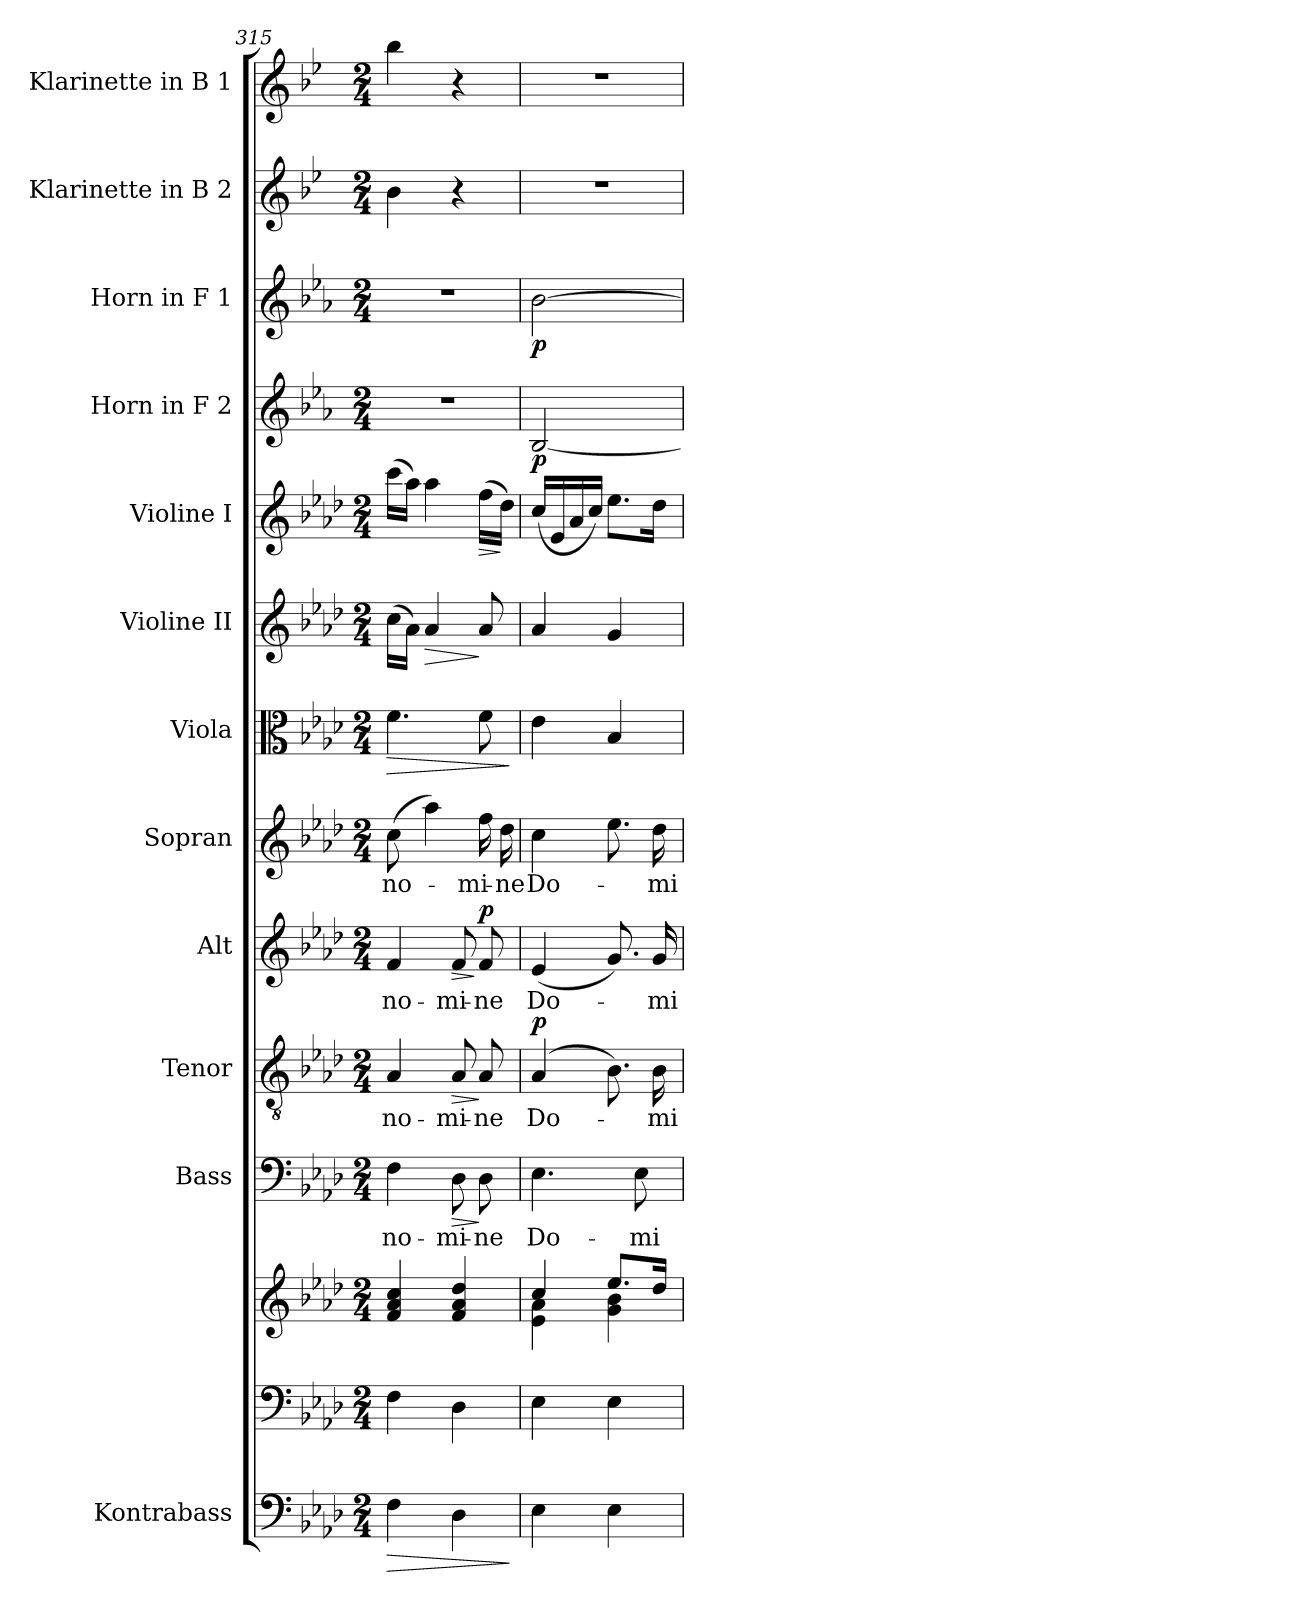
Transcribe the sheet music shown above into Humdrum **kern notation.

**kern	**dynam	**kern	**kern	**kern	**text	**dynam	**kern	**text	**dynam	**kern	**text	**dynam	**kern	**text	**kern	**dynam	**kern	**dynam	**kern	**dynam	**kern	**dynam	**kern	**dynam	**kern	**kern
*part13	*part13	*part12	*part12	*part11	*part11	*part11	*part10	*part10	*part10	*part9	*part9	*part9	*part8	*part8	*part7	*part7	*part6	*part6	*part5	*part5	*part4	*part4	*part3	*part3	*part2	*part1
*staff14	*staff14	*staff13	*staff12	*staff11	*staff11	*staff11	*staff10	*staff10	*staff10	*staff9	*staff9	*staff9	*staff8	*staff8	*staff7	*staff7	*staff6	*staff6	*staff5	*staff5	*staff4	*staff4	*staff3	*staff3	*staff2	*staff1
*I"Kontrabass	*	*	*	*I"Bass	*	*	*I"Tenor	*	*	*I"Alt	*	*	*I"Sopran	*	*I"Viola	*	*I"Violine II	*	*I"Violine I	*	*I"Horn in F 2	*	*I"Horn in F 1	*	*I"Klarinette in B 2	*I"Klarinette in B 1
*I'Kb.	*	*	*	*I'B	*	*	*I'T	*	*	*I'A	*	*	*I'S	*	*I'Vla.	*	*I'Vl. II	*	*I'Vl. I	*	*I'Hrn. 2	*	*I'Hrn. 1	*	*	*
*clefF4	*	*clefF4	*clefG2	*clefF4	*	*	*clefGv2	*	*	*clefG2	*	*	*clefG2	*	*clefC3	*	*clefG2	*	*clefG2	*	*clefG2	*	*clefG2	*	*clefG2	*clefG2
*ITrd7c12	*	*	*	*	*	*	*	*	*	*	*	*	*	*	*	*	*	*	*	*	*ITrd4c7	*	*ITrd4c7	*	*ITrd1c2	*ITrd1c2
*k[b-e-a-d-]	*	*k[b-e-a-d-]	*k[b-e-a-d-]	*k[b-e-a-d-]	*	*	*k[b-e-a-d-]	*	*	*k[b-e-a-d-]	*	*	*k[b-e-a-d-]	*	*k[b-e-a-d-]	*	*k[b-e-a-d-]	*	*k[b-e-a-d-]	*	*k[b-e-a-d-]	*	*k[b-e-a-d-]	*	*k[b-e-a-d-]	*k[b-e-a-d-]
*A-:	*	*A-:	*A-:	*A-:	*	*	*A-:	*	*	*A-:	*	*	*A-:	*	*A-:	*	*A-:	*	*A-:	*	*A-:	*	*A-:	*	*A-:	*A-:
*M2/4	*	*M2/4	*M2/4	*M2/4	*	*	*M2/4	*	*	*M2/4	*	*	*M2/4	*	*M2/4	*	*M2/4	*	*M2/4	*	*M2/4	*	*M2/4	*	*M2/4	*M2/4
=315	=315	=315	=315	=315	=315	=315	=315	=315	=315	=315	=315	=315	=315	=315	=315	=315	=315	=315	=315	=315	=315	=315	=315	=315	=315	=315
!	!LO:HP:b	!	!	!	!LO:LY:b	!	!	!LO:LY:b	!	!	!LO:LY:b	!	!	!LO:LY:b	!	!LO:HP:b	!	!	!	!	!	!	!	!	!	!
4FF\	>	4F\	4f/ 4a-/ 4cc/	4F\	no-	.	4A-/	no-	.	4f/	no-	.	(>8cc\	no-	4.f\	>	(>16cc\LL	.	(>16ccc\LL	.	2r	.	2r	.	4a-\	4aa-\
.	.	.	.	.	.	.	.	.	.	.	.	.	.	.	.	.	16a-\JJ)	.	16aa-\JJ)	.	.	.	.	.	.	.
!	!	!	!	!	!	!	!	!	!	!	!	!	!	!	!	!	!	!LO:HP:b	!	!	!	!	!	!	!	!
.	.	.	.	.	.	.	.	.	.	.	.	.	4aa-\)	.	.	.	4a-/	>	4aa-\	.	.	.	.	.	.	.
!	!	!	!	!	!LO:LY:b	!LO:HP:b	!	!LO:LY:b	!LO:HP:b	!	!LO:LY:b	!LO:HP:b	!	!	!	!	!	!	!	!	!	!	!	!	!	!
4DD-\	.	4D-\	4f/ 4a-/ 4dd-/	8D-\	-mi-	>	8A-/	-mi-	>	8f/	-mi-	>	.	.	.	.	.	.	.	.	.	.	.	.	4r	4r
!	!	!	!	!	!LO:LY:b	!	!	!LO:LY:b	!	!	!LO:LY:b	!LO:DY:n=1:a	!	!LO:LY:b	!	!	!	!	!	!LO:HP:b	!	!	!	!	!	!
.	.	.	.	8D-\	-ne	]	8A-/	-ne	]	8f/	-ne	] p	16ff\	-mi-	8f\	.	8a-/	]	(>16ff\LL	>	.	.	.	.	.	.
!	!	!	!	!	!	!	!	!	!	!	!	!	!	!LO:LY:b	!	!	!	!	!	!	!	!	!	!	!	!
.	.	.	.	.	.	.	.	.	.	.	.	.	16dd-\	-ne	.	.	.	.	16dd-\JJ)	]	.	.	.	.	.	.
.	]	.	.	.	.	.	.	.	.	.	.	.	.	.	.	]	.	.	.	.	.	.	.	.	.	.
=316	=316	=316	=316	=316	=316	=316	=316	=316	=316	=316	=316	=316	=316	=316	=316	=316	=316	=316	=316	=316	=316	=316	=316	=316	=316	=316
*	*	*	*^	*	*	*	*	*	*	*	*	*	*	*	*	*	*	*	*	*	*	*	*	*	*	*
!	!	!	!	!	!	!LO:LY:b	!	!	!LO:LY:b	!LO:DY:a	!	!LO:LY:b	!	!	!LO:LY:b	!	!	!	!	!	!	!	!LO:DY:b	!	!LO:DY:b	!	!
4EE-\	.	4E-\	4cc/	4e-\ 4a-\	4.E-\	Do-	.	(4A-/	Do-	p	(<4e-/	Do-	.	4cc\	Do-	4e-\	.	4a-/	.	(<16cc/LL	.	[2E-/	p	[2e-\	p	2r	2r
.	.	.	.	.	.	.	.	.	.	.	.	.	.	.	.	.	.	.	.	16e-/	.	.	.	.	.	.	.
.	.	.	.	.	.	.	.	.	.	.	.	.	.	.	.	.	.	.	.	16a-/	.	.	.	.	.	.	.
.	.	.	.	.	.	.	.	.	.	.	.	.	.	.	.	.	.	.	.	16cc/JJ)	.	.	.	.	.	.	.
4EE-\	.	4E-\	8.ee-/L	4g\ 4b-\	.	.	.	8.B-\)	.	.	8.g/)	.	.	8.ee-\	.	4B-/	.	4g/	.	8.ee-\L	.	.	.	.	.	.	.
!	!	!	!	!	!	!LO:LY:b	!	!	!	!	!	!	!	!	!	!	!	!	!	!	!	!	!	!	!	!	!
.	.	.	.	.	8E-\	-mi-	.	.	.	.	.	.	.	.	.	.	.	.	.	.	.	.	.	.	.	.	.
!	!	!	!	!	!	!	!	!	!LO:LY:b	!	!	!LO:LY:b	!	!	!LO:LY:b	!	!	!	!	!	!	!	!	!	!	!	!
.	.	.	16dd-/Jk	.	.	.	.	16B-\	-mi-	.	16g/	-mi-	.	16dd-\	-mi-	.	.	.	.	16dd-\Jk	.	.	.	.	.	.	.
*	*	*	*v	*v	*	*	*	*	*	*	*	*	*	*	*	*	*	*	*	*	*	*	*	*	*	*	*
=	=	=	=	=	=	=	=	=	=	=	=	=	=	=	=	=	=	=	=	=	=	=	=	=	=	=
*-	*-	*-	*-	*-	*-	*-	*-	*-	*-	*-	*-	*-	*-	*-	*-	*-	*-	*-	*-	*-	*-	*-	*-	*-	*-	*-
